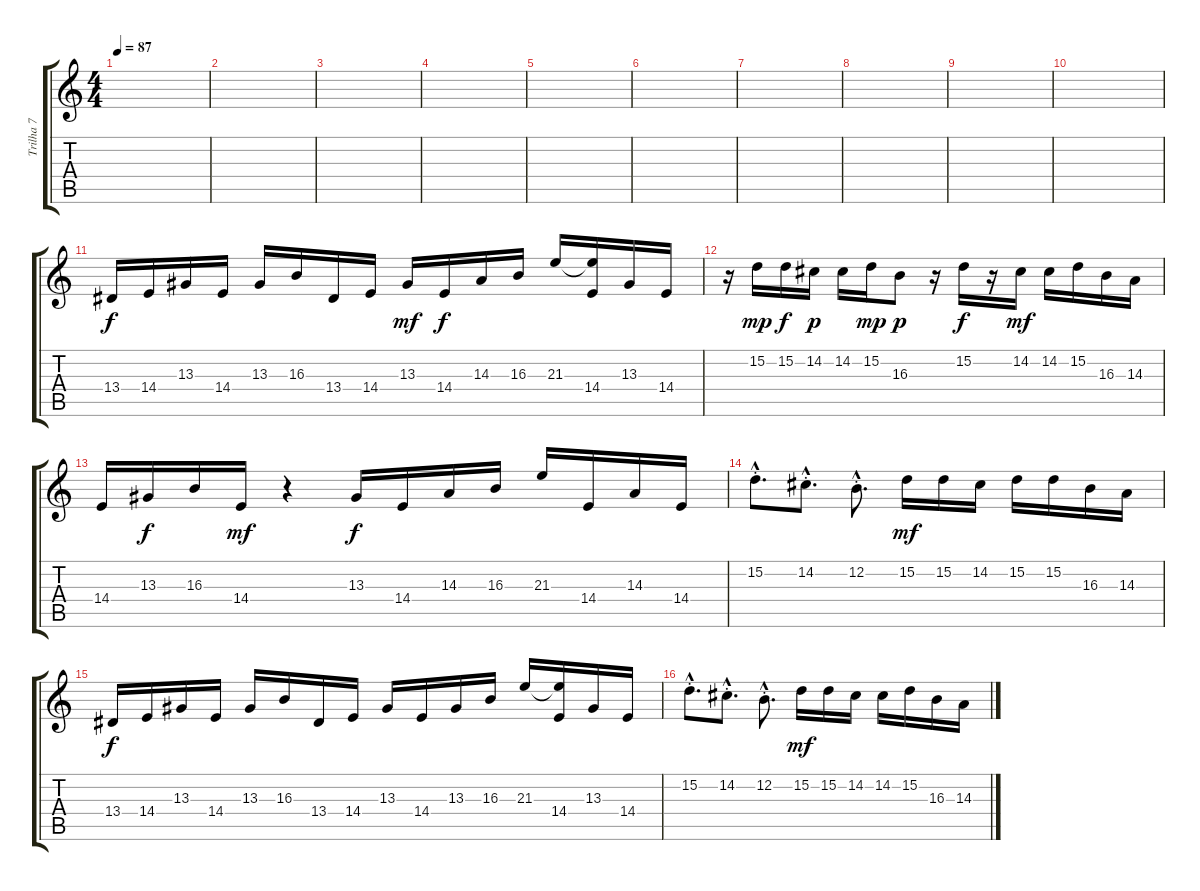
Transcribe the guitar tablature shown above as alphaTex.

\track ("Trilha 7" "Trilha 7") {instrument violin}
\staff {score tabs}
\tuning (E4 B3 G3 D3 A2 E2) {hide}
\ts (4 4)
\tempo 87
\clef g2
\ks c
|
|
|
|
|
|
|
|
|
|
13.4.16 14.4.16 13.3.16 14.4.16 13.3.16 16.3.16 13.4.16 14.4.16 13.3.16{dy mf} 14.4.16{dy f} 14.3.16 16.3.16 21.3.16 (21.3{t} 14.4).16 13.3.16 14.4.16 |
r.16 15.2.16{dy mp} 15.2.16{dy f} 14.2.16{dy p} 14.2.16 15.2.16{dy mp} 16.3.8{dy p} r.16 15.2.16{dy f} r.16 14.2.16{dy mf} 14.2.16 15.2.16 16.3.16 14.3.16 |
14.4.16 13.3.16{dy f} 16.3.16 14.4.16{dy mf} r.4 13.3.16{dy f} 14.4.16 14.3.16 16.3.16 21.3.16 14.4.16 14.3.16 14.4.16 |
15.2{hac st}.8{d} 14.2{hac st}.8{d} 12.2{hac st}.8{d} 15.2.16{dy mf} 15.2.16 14.2.16 15.2.16 15.2.16 16.3.16 14.3.16 |
13.4.16{dy f} 14.4.16 13.3.16 14.4.16 13.3.16 16.3.16 13.4.16 14.4.16 13.3.16 14.4.16 13.3.16 16.3.16 21.3.16 (21.3{t} 14.4).16 13.3.16 14.4.16 |
15.2{hac st}.8{d} 14.2{hac st}.8{d} 12.2{hac st}.8{d} 15.2.16{dy mf} 15.2.16 14.2.16 14.2.16 15.2.16 16.3.16 14.3.16
